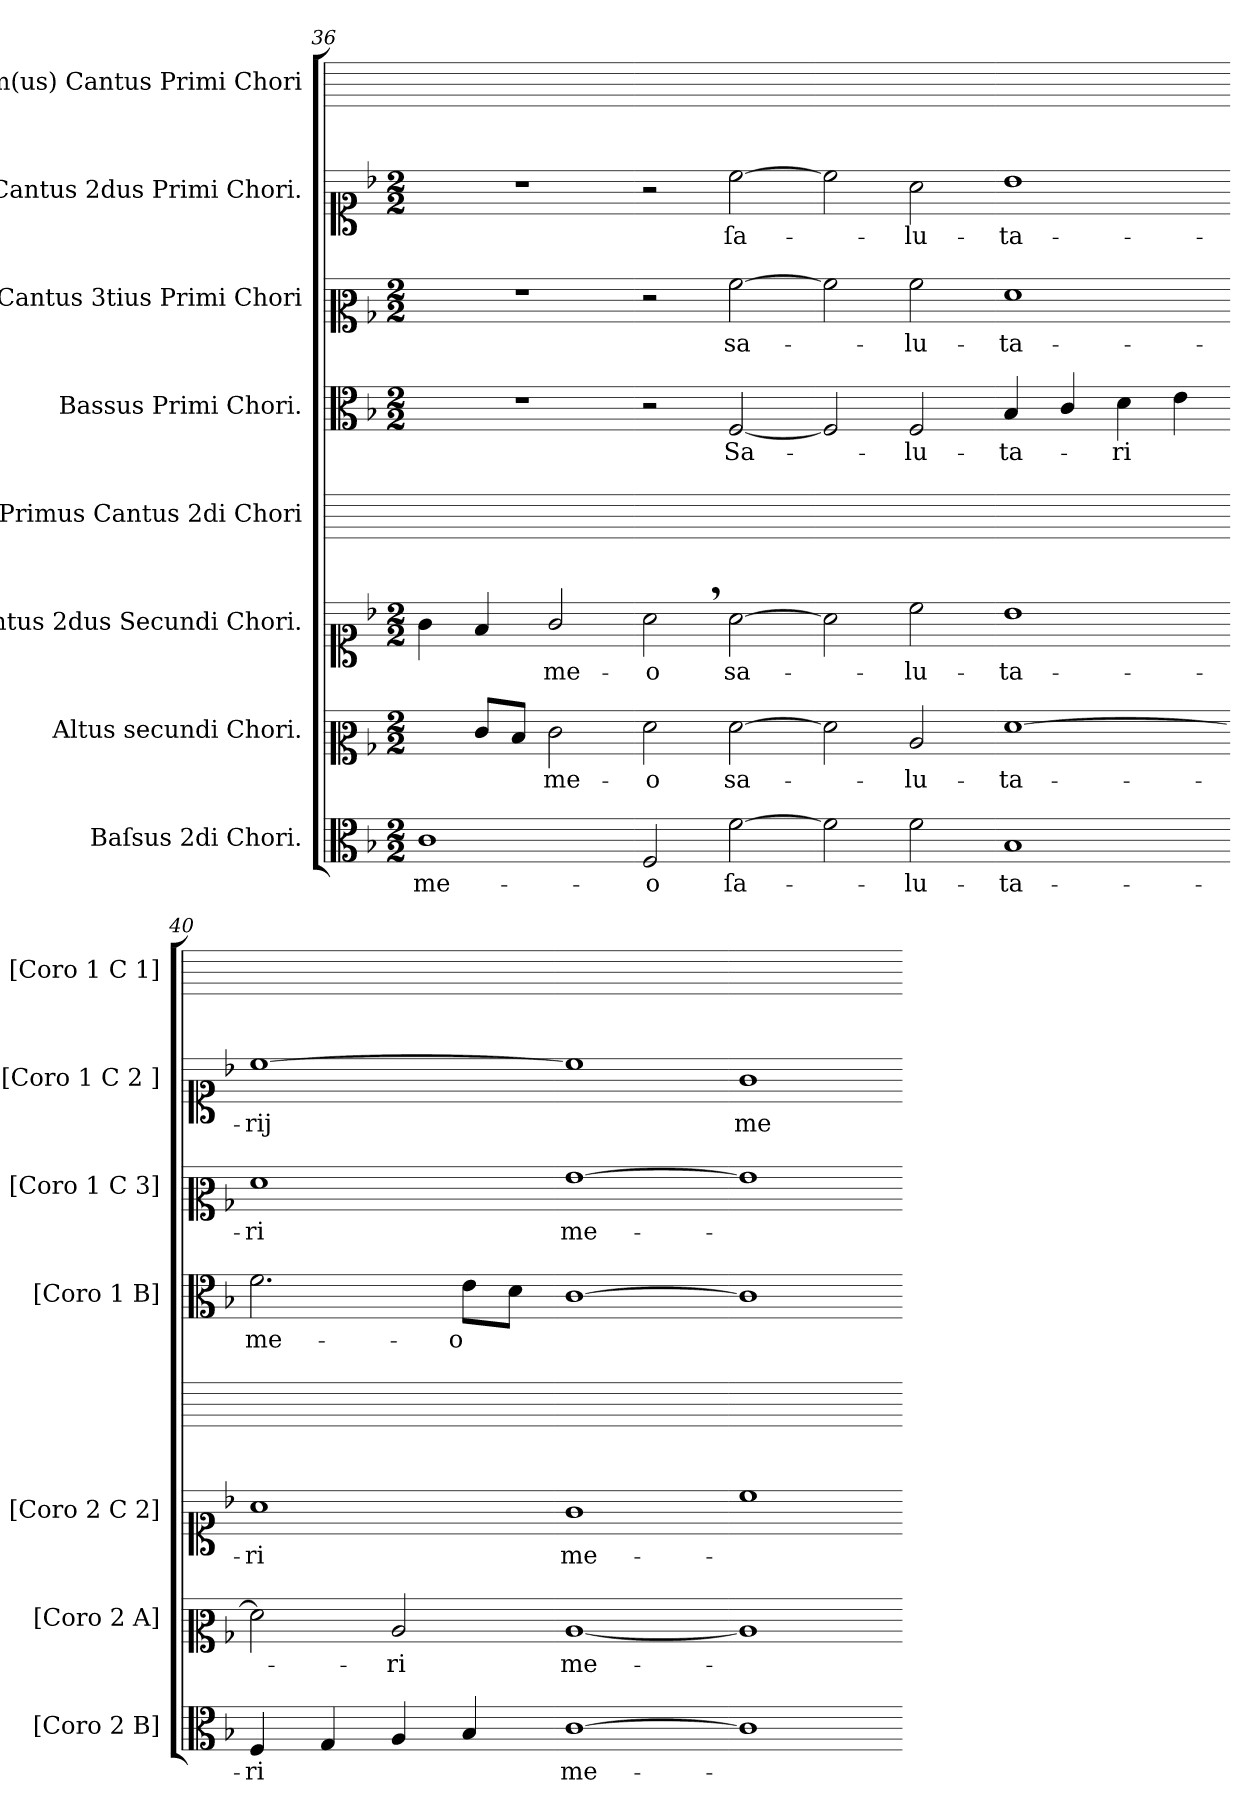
**kern	**text	**kern	**text	**kern	**text	**kern	**kern	**text	**kern	**text	**kern	**text	**kern
*part8	*part8	*part7	*part7	*part6	*part6	*part5	*part4	*part4	*part3	*part3	*part2	*part2	*part1
*staff8	*staff8	*staff7	*staff7	*staff6	*staff6	*staff5	*staff4	*staff4	*staff3	*staff3	*staff2	*staff2	*staff1
*I"Baſsus 2di Chori.	*	*I"Altus secundi Chori.	*	*I"Cantus 2dus Secundi Chori.	*	*I"Primus Cantus 2di Chori	*I"Bassus Primi Chori.	*	*I"Cantus 3tius Primi Chori	*	*I"Cantus 2dus Primi Chori.	*	*I"Im(us) Cantus Primi Chori
*I'[Coro 2 B]	*	*I'[Coro 2 A]	*	*I'[Coro 2 C 2]	*	*	*I'[Coro 1 B]	*	*I'[Coro 1 C 3]	*	*I'[Coro 1 C 2 ]	*	*I'[Coro 1 C 1]
*clefC3	*	*clefC2	*	*clefC1	*	*	*clefC3	*	*clefC2	*	*clefC1	*	*
*k[b-]	*	*k[b-]	*	*k[b-]	*	*	*k[b-]	*	*k[b-]	*	*k[b-]	*	*
*F:	*	*F:	*	*F:	*	*	*F:	*	*F:	*	*F:	*	*
*M2/2	*	*M2/2	*	*M2/2	*	*	*M2/2	*	*M2/2	*	*M2/2	*	*
=36	=36	=36	=36	=36	=36	=36	=36	=36	=36	=36	=36	=36	=36
1c	me-	4ryy	.	4g\	.	1ryy	1r	.	1r	.	1r	.	1ryy
.	.	8e/L	.	4f/	.	.	.	.	.	.	.	.	.
.	.	8d/J	.	.	.	.	.	.	.	.	.	.	.
.	.	2e\	me-	2g/	me-	.	.	.	.	.	.	.	.
=37-	=37-	=37-	=37-	=37-	=37-	=37-	=37-	=37-	=37-	=37-	=37-	=37-	=37-
2F/	-o	2f\	-o	2a,>\	-o	2ryy	2r	.	2r	.	2r	.	1ryy
[2f\	ſa-	[2f\	sa-	[2a\	sa-	2ryy	[2F/	Sa-	[2a\	sa-	[2cc\	ſa-	.
=38-	=38-	=38-	=38-	=38-	=38-	=38-	=38-	=38-	=38-	=38-	=38-	=38-	=38-
2f\]	.	2f\]	.	2a\]	.	2ryy	2F/]	.	2a\]	.	2cc\]	.	2ryy
2f\	-lu-	2c/	-lu-	2cc\	-lu-	2ryy	2F/	-lu-	2a\	-lu-	2a\	-lu-	2ryy
=39-	=39-	=39-	=39-	=39-	=39-	=39-	=39-	=39-	=39-	=39-	=39-	=39-	=39-
1B-	-ta-	[1f	-ta-	1b-	-ta-	1ryy	4B-/	-ta-	1f	-ta-	1b-	-ta-	1ryy
.	.	.	.	.	.	.	4c/	.	.	.	.	.	.
.	.	.	.	.	.	.	4d\	-ri	.	.	.	.	.
.	.	.	.	.	.	.	4e\	.	.	.	.	.	.
=40-	=40-	=40-	=40-	=40-	=40-	=40-	=40-	=40-	=40-	=40-	=40-	=40-	=40-
4F/	-ri	2f]	.	1a	-ri	1ryy	2.f\	me-	1f	-ri	[1cc	-rij	1ryy
4G/	.	.	.	.	.	.	.	.	.	.	.	.	.
4A/	.	2c/	-ri	.	.	.	.	.	.	.	.	.	.
4B-/	.	.	.	.	.	.	8e\L	-o	.	.	.	.	.
.	.	.	.	.	.	.	8d\J	.	.	.	.	.	.
=41-	=41-	=41-	=41-	=41-	=41-	=41-	=41-	=41-	=41-	=41-	=41-	=41-	=41-
[1c	me-	[1c	me-	1g	me-	1ryy	[1c	.	[1g	me-	1cc]	.	1ryy
=42-	=42-	=42-	=42-	=42-	=42-	=42-	=42-	=42-	=42-	=42-	=42-	=42-	=42-
1c]	.	1c]	.	1cc	.	1ryy	1c]	.	1g]	.	1g	me-	1ryy
=-	=-	=-	=-	=-	=-	=-	=-	=-	=-	=-	=-	=-	=-
*-	*-	*-	*-	*-	*-	*-	*-	*-	*-	*-	*-	*-	*-
